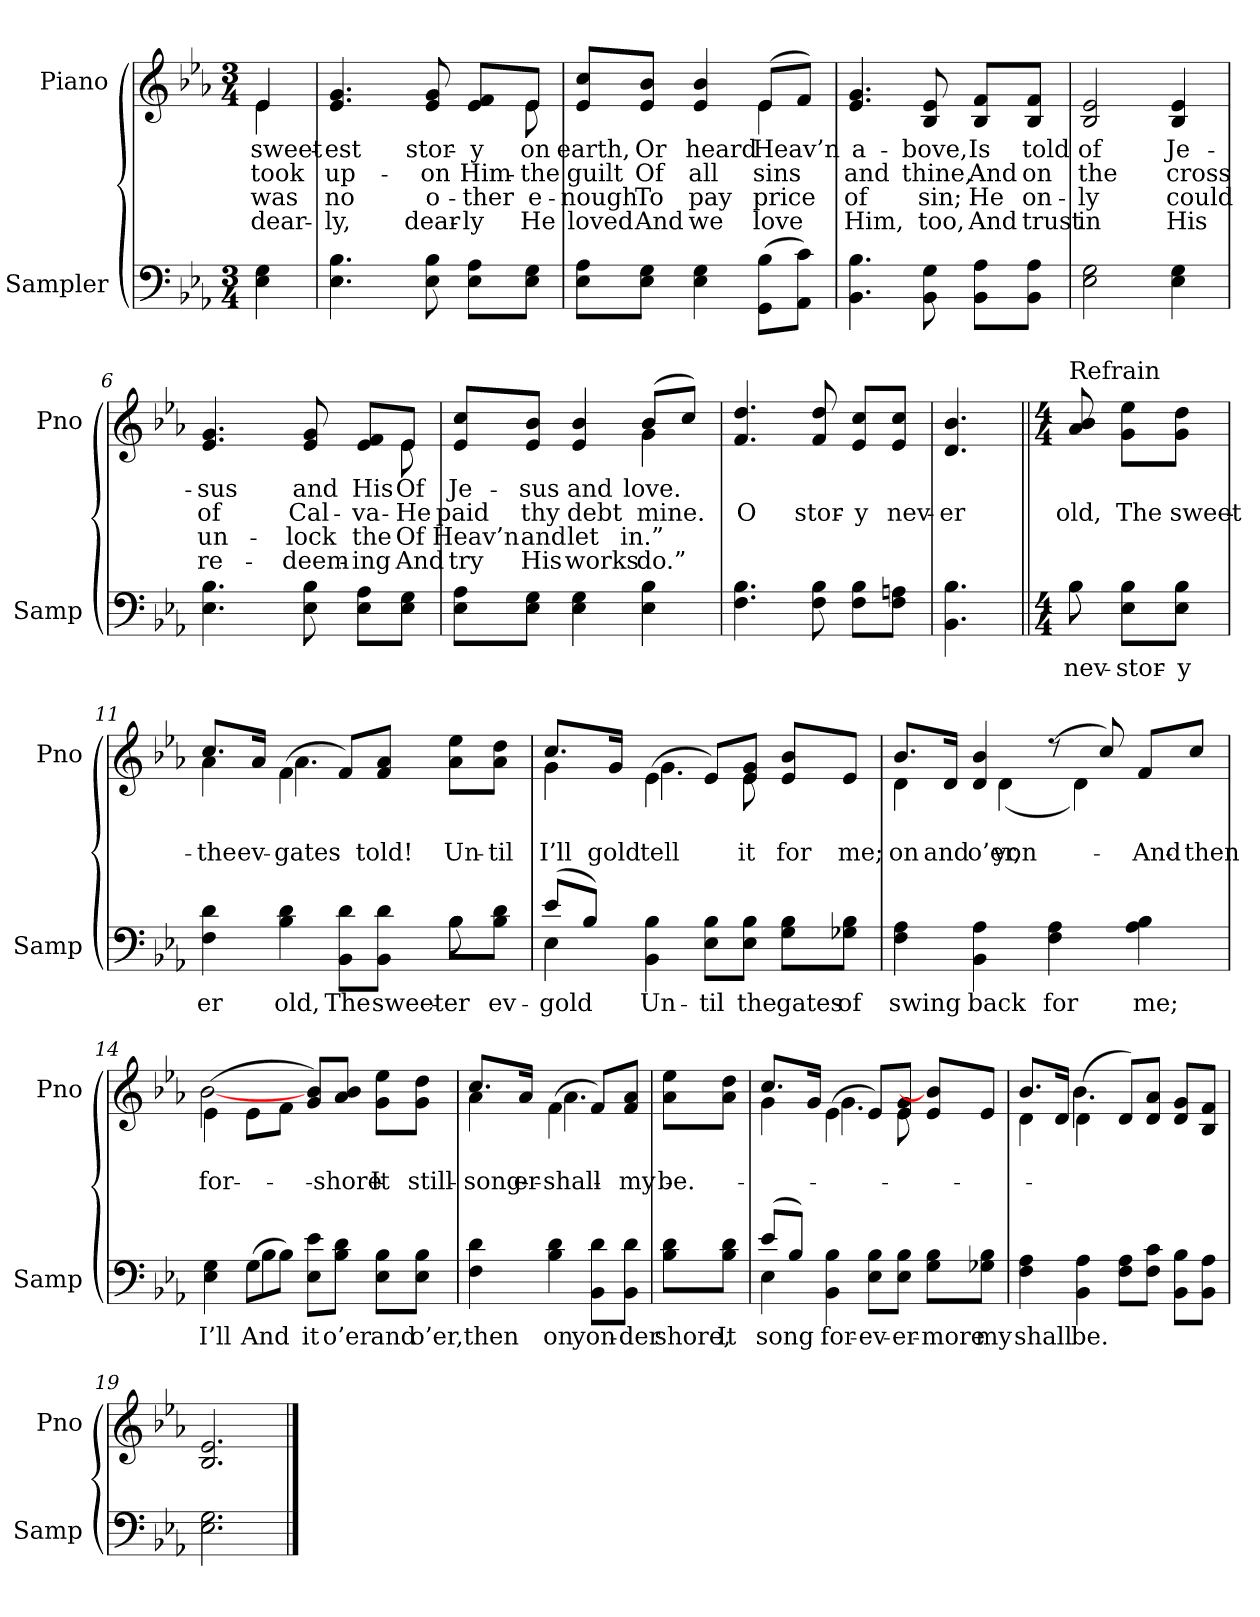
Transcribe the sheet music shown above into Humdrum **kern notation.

**kern	**text	**kern	**text	**text	**text	**text
*part2	*part2	*part1	*part1	*part1	*part1	*part1
*staff2	*staff2	*staff1	*staff1	*staff1	*staff1	*staff1
*I"Sampler	*	*I"Piano	*	*	*	*
*I'Samp	*	*I'Pno	*	*	*	*
*clefF4	*	*clefG2	*	*	*	*
*k[b-e-a-]	*	*k[b-e-a-]	*	*	*	*
*E-:	*	*E-:	*	*	*	*
*M3/4	*	*M3/4	*	*	*	*
=1	=1	=1	=1	=1	=1	=1
*	*	*^	*	*	*	*
4E- 4G	.	4e-/	4e-	sweet-	took	was	dear-
=2	=2	=2	=2	=2	=2	=2	=2
4.E- 4.B-	.	4.e- 4.g	8ryy	-est	up-	no	-ly,
*	*	*v	*v	*	*	*	*
8E- 8B-	.	8e- 8g	stor-	-on	o-	dear-
8E-\ 8A-\L	.	8e-/ 8f/L	-y	Him-	-ther	-ly
*	*	*^	*	*	*	*
8E-\ 8G\J	.	8e-/J	8e-	on	the	e-	He
=3	=3	=3	=3	=3	=3	=3	=3
8E-\ 8A-\L	.	8e-/ 8cc/L	2ryy	earth,	guilt	-nough	loved
8E-\ 8G\J	.	8e-/ 8b-/J	.	Or	Of	To	And
4E- 4G	.	4e- 4b-	.	heard	all	pay	we
(8GG\ 8B-\L	.	(8e-/L	4e-	Heav’n	sins	price	love
8AA-\ 8c\J)	.	8f/J)	.	.	.	.	.
*	*	*v	*v	*	*	*	*
=4	=4	=4	=4	=4	=4	=4
4.BB- 4.B-	.	4.e- 4.g	a-	and	of	Him,
8BB- 8G	.	8B- 8e-	-bove,	thine,	sin;	too,
8BB-\ 8A-\L	.	8B-/ 8f/L	Is	And	He	And
8BB-\ 8A-\J	.	8B-/ 8f/J	told	on	on-	trust
=5	=5	=5	=5	=5	=5	=5
2E- 2G	.	2B- 2e-	of	the	-ly	in
4E- 4G	.	4B- 4e-	Je-	cross	could	His
=6	=6	=6	=6	=6	=6	=6
*	*	*^	*	*	*	*
4.E- 4.B-	.	4.e- 4.g	8ryy	-sus	of	un-	re-
*	*	*v	*v	*	*	*	*
8E- 8B-	.	8e- 8g	and	Cal-	-lock	-deem-
8E-\ 8A-\L	.	8e-/ 8f/L	His	-va-	the	-ing
*	*	*^	*	*	*	*
8E-\ 8G\J	.	8e-/J	8e-	Of	He	Of	And
=7	=7	=7	=7	=7	=7	=7	=7
8E-\ 8A-\L	.	8e-/ 8cc/L	2ryy	Je-	paid	Heav’n	try
8E-\ 8G\J	.	8e-/ 8b-/J	.	-sus	thy	and	His
4E- 4G	.	4e- 4b-	.	and	debt	let	works
4E- 4B-	.	(8b-/L	4g	love.	mine.	in.”	do.”
.	.	8cc/J)	.	.	.	.	.
*	*	*v	*v	*	*	*	*
=8	=8	=8	=8	=8	=8	=8
4.F 4.B-	.	4.f 4.dd	.	O	.	.
8F 8B-	.	8f 8dd	.	stor-	.	.
8F\ 8B-\L	.	8e-/ 8cc/L	.	-y	.	.
8F\ 8An\J	.	8e-/ 8cc/J	.	nev-	.	.
=9	=9	=9	=9	=9	=9	=9
4.BB- 4.B-	.	4.d 4.b-	.	-er	.	.
=10||	=10||	=10||	=10||	=10||	=10||	=10||
*M4/4	*	*M4/4	*	*	*	*
*^	*	*	*	*	*	*
!	!	!	!LO:TX:t=Refrain	!	!	!	!
8B-\	8B-	nev-	8a- 8b-	.	old,	.	.
8E-\ 8B-\L	4ryy	stor-	8g\ 8ee-\L	.	The	.	.
8E-\ 8B-\J	.	-y	8g\ 8dd\J	.	sweet-	.	.
=11	=11	=11	=11	=11	=11	=11	=11
*	*	*	*^	*	*	*	*
4F 4d	2.ryy	-er	8.cc/L	4a-	.	the	.	.
.	.	.	16a-/Jk	.	.	ev-	.	.
4B- 4d	.	old,	(4f\	4.a-	.	gates	.	.
8BB-\ 8d\L	.	The	8f/L)	.	.	.	.	.
8BB-\ 8d\J	.	sweet-	8f/ 8a-/J	4.ryy	.	told!	.	.
8B-\L	8B-	-er	8a-\ 8ee-\L	.	.	Un-	.	.
8B-\ 8d\J	8ryy	ev-	8a-\ 8dd\J	.	.	-til	.	.
=12	=12	=12	=12	=12	=12	=12	=12	=12
(8e-/L	4E-	gold	8.cc/L	4g	.	I’ll	.	.
8B-/J)	.	.	.	.	.	.	.	.
.	.	.	16g/Jk	.	.	gold	.	.
4BB- 4B-	2.ryy	Un-	(4e-\	4.g	.	tell	.	.
8E-\ 8B-\L	.	-til	8e-/L)	.	.	.	.	.
8E-\ 8B-\J	.	the	8e-/ 8g/J	8e-	.	it	.	.
8G\ 8B-\L	.	gates	8e-/ 8b-/L	4ryy	.	for	.	.
8G-X\ 8B-\J	.	of	8e-/J	.	.	me;	.	.
*v	*v	*	*	*	*	*	*	*
=13	=13	=13	=13	=13	=13	=13	=13
4F 4A-	swing	8.b-/L	4d	.	on	.	.
.	.	16d/Jk	.	.	and	.	.
4BB- 4A-	back	4d 4b-	16ryy	.	o’er,	.	.
.	.	.	(4d	.	yon-	.	.
4F 4A-	for	(8r	.	.	.	.	.
.	.	.	4d)	.	.	.	.
.	.	8cc/)	.	.	.	.	.
4A- 4B-	me;	8f/L	.	.	And	.	.
.	.	.	8.ryy	.	.	.	.
.	.	8cc/J	.	.	then	.	.
=14	=14	=14	=14	=14	=14	=14	=14
*^	*	*	*	*	*	*	*
4E- 4G	4ryy	I’ll	(4e-\	[2b-	.	for-	.	.
(8G\L	4B-	And	8e-\L	.	.	.	.	.
8B-\J)	.	.	8f\J	.	.	.	.	.
8E-\ 8e-\L	2ryy	it	8g/ 8b-/L)	2ryy	.	.	.	.
8B-\ 8d\J	.	o’er	8a-/ 8b-/J	.	.	shore	.	.
8E-\ 8B-\L	.	and	8g\ 8ee-\L	.	.	It	.	.
8E-\ 8B-\J	.	o’er,	8g\ 8dd\J	.	.	still	.	.
*v	*v	*	*	*	*	*	*	*
=15	=15	=15	=15	=15	=15	=15	=15
4F 4d	then	8.cc/L	4a-	.	song	.	.
.	.	16a-/Jk	.	.	-er-	.	.
4B- 4d	on	(4f\	4.a-	.	shall	.	.
8BB-\ 8d\L	yon-	8f/L)	.	.	.	.	.
8BB-\ 8d\J	-der	8f/ 8a-/J	8ryy	.	my	.	.
*	*	*v	*v	*	*	*	*
=16	=16	=16	=16	=16	=16	=16
8B-\ 8d\L	shore,	8a-\ 8ee-\L	.	be.	.	.
8B-\ 8d\J	It	8a-\ 8dd\J	.	.	.	.
=17	=17	=17	=17	=17	=17	=17
*^	*	*^	*	*	*	*
(8e-/L	4E-	song	8.cc/L	4g	.	.	.	.
8B-/J)	.	.	.	.	.	.	.	.
.	.	.	16g/Jk	.	.	.	.	.
4BB- 4B-	2.ryy	for-	(4e-\	4.g	.	.	.	.
8E-\ 8B-\L	.	-ev-	8e-/L)	.	.	.	.	.
8E-\ 8B-\J	.	-er-	8e-/ 8g/J	8e-	.	.	.	.
8G\ 8B-\L	.	-more	8e-/ 8b-]/L	4ryy	.	.	.	.
8G-X\ 8B-\J	.	my	8e-/J	.	.	.	.	.
*v	*v	*	*	*	*	*	*	*
=18	=18	=18	=18	=18	=18	=18	=18
4F 4A-	shall	8.b-/L	4d	.	.	.	.
.	.	16d/Jk	.	.	.	.	.
4BB- 4A-	be.	(4d\	4.b-	.	.	.	.
8F\ 8A-\L	.	8d/L)	.	.	.	.	.
8F\ 8c\J	.	8d/ 8a-/J	4.ryy	.	.	.	.
8BB-\ 8B-\L	.	8d/ 8g/L	.	.	.	.	.
8BB-\ 8A-\J	.	8B-/ 8f/J	.	.	.	.	.
*	*	*v	*v	*	*	*	*
=19	=19	=19	=19	=19	=19	=19
2.E- 2.G	.	2.B- 2.e-	.	.	.	.
==	==	==	==	==	==	==
*-	*-	*-	*-	*-	*-	*-
